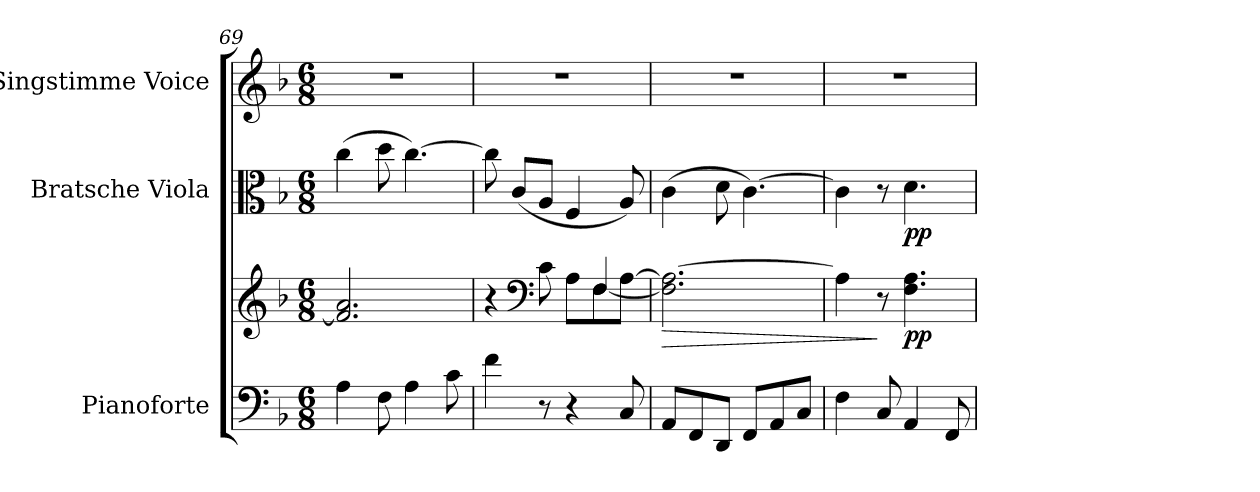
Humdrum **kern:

**kern	**kern	**dynam	**kern	**dynam	**kern
*part3	*part3	*part3	*part2	*part2	*part1
*staff4	*staff3	*staff3/4	*staff2	*staff2	*staff1
*I"Pianoforte	*	*	*I"Bratsche Viola	*	*I"Singstimme Voice
*I'Pno	*	*	*I'Vla	*	*
*clefF4	*clefG2	*	*clefC3	*	*clefG2
*k[b-]	*k[b-]	*	*k[b-]	*	*k[b-]
*M6/8	*M6/8	*	*M6/8	*	*M6/8
=69	=69	=69	=69	=69	=69
4A\	2.f/] 2.a/	.	(>4cc\	.	2.r
8F\	.	.	8dd\	.	.
4A\	.	.	[4.cc\)	.	.
8c\	.	.	.	.	.
=70	=70	=70	=70	=70	=70
*	*^	*	*	*	*
4f\	4r	2ryy	.	8cc\]	.	2.r
.	.	.	.	(<8c/L	.	.
*	*clefF4	*	*	*	*	*
8r	8c\	.	.	8A/J	.	.
4r	8A\L	.	.	4F/	.	.
.	8F\	[4F/	.	.	.	.
8C/	[8A\J	.	.	8A/)	.	.
*	*v	*v	*	*	*	*
=71	=71	=71	=71	=71	=71
!	!	!LO:HP:b	!	!	!
8AA/L	2.F\] 2.A\_	>	(>4c\	.	2.r
8FF/	.	.	.	.	.
8DD/J	.	.	8d\	.	.
8FF/L	.	.	[4.c\)	.	.
8AA/	.	.	.	.	.
8C/J	.	.	.	.	.
=72	=72	=72	=72	=72	=72
4F\	4A\]	.	4c\]	.	2.r
8C/	8r	]	8r	.	.
!	!	!LO:DY:b	!	!LO:DY:b	!
4AA/	4.F\ 4.A\	pp	4.d\	pp	.
8FF/	.	.	.	.	.
=	=	=	=	=	=
*-	*-	*-	*-	*-	*-
